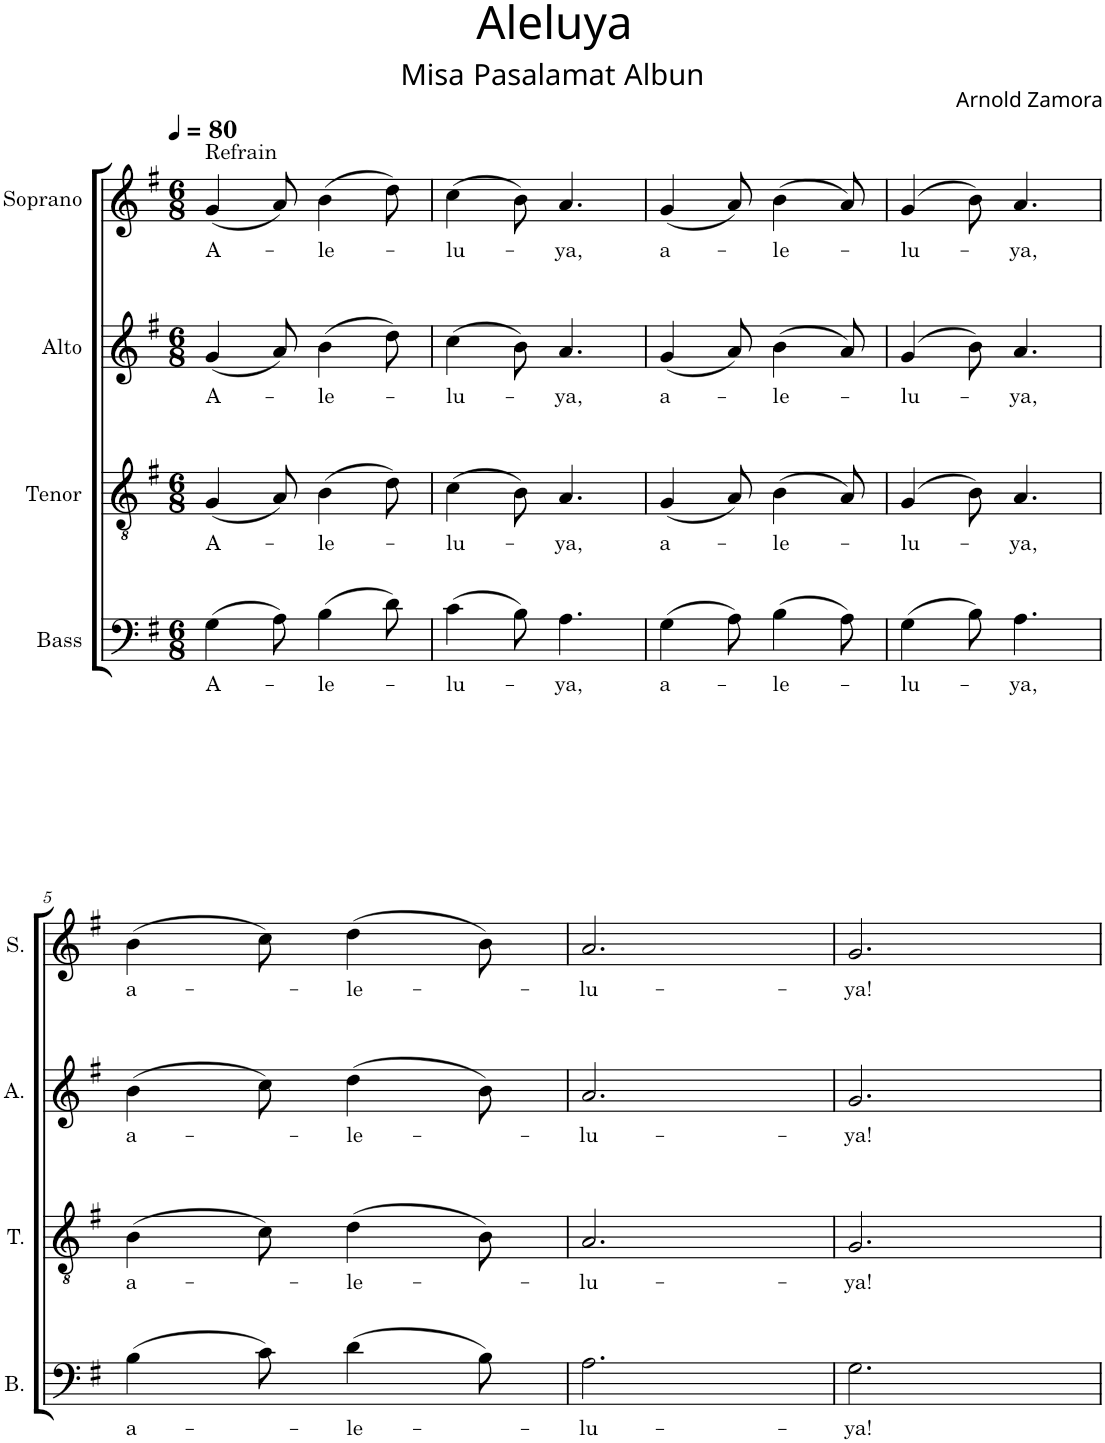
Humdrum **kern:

**kern	**text	**kern	**text	**kern	**text	**kern	**text
*part4	*part4	*part3	*part3	*part2	*part2	*part1	*part1
*staff4	*staff4	*staff3	*staff3	*staff2	*staff2	*staff1	*staff1
*I"Bass	*	*I"Tenor	*	*I"Alto	*	*I"Soprano	*
*I'B.	*	*I'T.	*	*I'A.	*	*I'S.	*
*clefF4	*	*clefGv2	*	*clefG2	*	*clefG2	*
*k[f#]	*	*k[f#]	*	*k[f#]	*	*k[f#]	*
*M6/8	*	*M6/8	*	*M6/8	*	*M6/8	*
*MM80	*	*MM80	*	*MM80	*	*MM80	*
=1	=1	=1	=1	=1	=1	=1	=1
!	!	!	!	!	!	!LO:TX:a:t=Refrain	!
!	!LO:LY:b	!	!LO:LY:b	!	!LO:LY:b	!	!LO:LY:b
(4G\	A-	(4G/	A-	(4g/	A-	(4g/	A-
8A\)	.	8A/)	.	8a/)	.	8a/)	.
!	!LO:LY:b	!	!LO:LY:b	!	!LO:LY:b	!	!LO:LY:b
(4B\	-le-	(4B\	-le-	(4b\	-le-	(4b\	-le-
8d\)	.	8d\)	.	8dd\)	.	8dd\)	.
=2	=2	=2	=2	=2	=2	=2	=2
!	!LO:LY:b	!	!LO:LY:b	!	!LO:LY:b	!	!LO:LY:b
(4c\	-lu-	(4c\	-lu-	(4cc\	-lu-	(4cc\	-lu-
8B\)	.	8B\)	.	8b\)	.	8b\)	.
!	!LO:LY:b	!	!LO:LY:b	!	!LO:LY:b	!	!LO:LY:b
4.A\	-ya,	4.A/	-ya,	4.a/	-ya,	4.a/	-ya,
=3	=3	=3	=3	=3	=3	=3	=3
!	!LO:LY:b	!	!LO:LY:b	!	!LO:LY:b	!	!LO:LY:b
(4G\	a-	(4G/	a-	(4g/	a-	(4g/	a-
8A\)	.	8A/)	.	8a/)	.	8a/)	.
!	!LO:LY:b	!	!LO:LY:b	!	!LO:LY:b	!	!LO:LY:b
(4B\	-le-	(4B\	-le-	(4b\	-le-	(4b\	-le-
8A\)	.	8A/)	.	8a/)	.	8a/)	.
=4	=4	=4	=4	=4	=4	=4	=4
!	!LO:LY:b	!	!LO:LY:b	!	!LO:LY:b	!	!LO:LY:b
(4G\	-lu-	(4G/	-lu-	(4g/	-lu-	(4g/	-lu-
8B\)	.	8B\)	.	8b\)	.	8b\)	.
!	!LO:LY:b	!	!LO:LY:b	!	!LO:LY:b	!	!LO:LY:b
4.A\	-ya,	4.A/	-ya,	4.a/	-ya,	4.a/	-ya,
!!LO:LB:g=z
=5	=5	=5	=5	=5	=5	=5	=5
!	!LO:LY:b	!	!LO:LY:b	!	!LO:LY:b	!	!LO:LY:b
(4B\	a-	(4B\	a-	(4b\	a-	(4b\	a-
8c\)	.	8c\)	.	8cc\)	.	8cc\)	.
!	!LO:LY:b	!	!LO:LY:b	!	!LO:LY:b	!	!LO:LY:b
(4d\	-le-	(4d\	-le-	(4dd\	-le-	(4dd\	-le-
8B\)	.	8B\)	.	8b\)	.	8b\)	.
=6	=6	=6	=6	=6	=6	=6	=6
!	!LO:LY:b	!	!LO:LY:b	!	!LO:LY:b	!	!LO:LY:b
2.A\	-lu-	2.A/	-lu-	2.a/	-lu-	2.a/	-lu-
=7	=7	=7	=7	=7	=7	=7	=7
!	!LO:LY:b	!	!LO:LY:b	!	!LO:LY:b	!	!LO:LY:b
2.G\	-ya!	2.G/	-ya!	2.g/	-ya!	2.g/	-ya!
=	=	=	=	=	=	=	=
*-	*-	*-	*-	*-	*-	*-	*-
